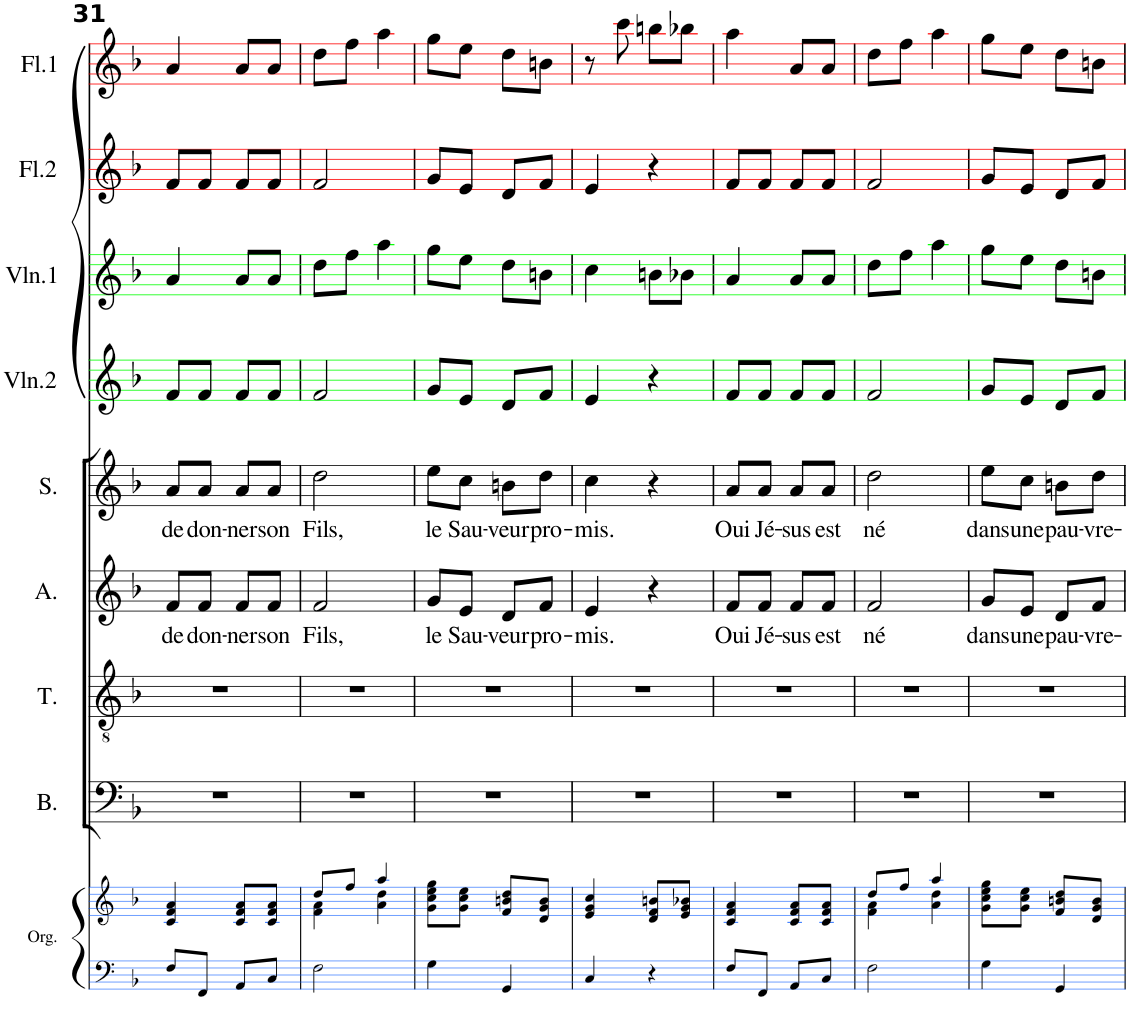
**kern	**kern	**kern	**kern	**kern	**text	**kern	**text	**kern	**kern	**kern	**kern
*part9	*part9	*part8	*part7	*part6	*part6	*part5	*part5	*part4	*part3	*part2	*part1
*staff10	*staff9	*staff8	*staff7	*staff6	*staff6	*staff5	*staff5	*staff4	*staff3	*staff2	*staff1
*I"Orgue	*	*I"Bass	*I"Ténor	*I"Alto	*	*I"Soprano	*	*I"Violon 2	*I"Violon 1	*I"Flûte 2	*I"Flûte 1
*I'Org.	*	*I'B.	*I'T.	*I'A.	*	*I'S.	*	*I'Vln.2	*I'Vln.1	*I'Fl.2	*I'Fl.1
!!LO:PB:g=z
*clefF4	*clefG2	*clefF4	*clefGv2	*clefG2	*	*clefG2	*	*clefG2	*clefG2	*clefG2	*clefG2
*k[b-]	*k[b-]	*k[b-]	*k[b-]	*k[b-]	*	*k[b-]	*	*k[b-]	*k[b-]	*k[b-]	*k[b-]
*M2/4	*M2/4	*M2/4	*M2/4	*M2/4	*	*M2/4	*	*M2/4	*M2/4	*M2/4	*M2/4
=31	=31	=31	=31	=31	=31	=31	=31	=31	=31	=31	=31
!	!	!	!	!	!LO:LY:b	!	!LO:LY:b	!	!	!	!
8F/L	4c/ 4f/ 4a/	2r	2r	8f/L	de	8a/L	de	8f/L	4a/	8f/L	4a/
!	!	!	!	!	!LO:LY:b	!	!LO:LY:b	!	!	!	!
8FF/J	.	.	.	8f/J	don-	8a/J	don-	8f/J	.	8f/J	.
!	!	!	!	!	!LO:LY:b	!	!LO:LY:b	!	!	!	!
8AA/L	8c/ 8f/ 8a/L	.	.	8f/L	-ner	8a/L	-ner	8f/L	8a/L	8f/L	8a/L
!	!	!	!	!	!LO:LY:b	!	!LO:LY:b	!	!	!	!
8C/J	8c/ 8f/ 8a/J	.	.	8f/J	son	8a/J	son	8f/J	8a/J	8f/J	8a/J
=32	=32	=32	=32	=32	=32	=32	=32	=32	=32	=32	=32
*	*^	*	*	*	*	*	*	*	*	*	*
!	!	!	!	!	!	!LO:LY:b	!	!LO:LY:b	!	!	!	!
2F\	8dd/L	4f\ 4a\	2r	2r	2f/	Fils,	2dd\	Fils,	2f/	8dd\L	2f/	8dd\L
.	8ff/J	.	.	.	.	.	.	.	.	8ff\J	.	8ff\J
.	4aa/	4a\ 4dd\	.	.	.	.	.	.	.	4aa\	.	4aa\
=33	=33	=33	=33	=33	=33	=33	=33	=33	=33	=33	=33	=33
!	!	!	!	!	!	!LO:LY:b	!	!LO:LY:b	!	!	!	!
*	*v	*v	*	*	*	*	*	*	*	*	*	*
4G\	8g\ 8cc\ 8ee\ 8gg\L	2r	2r	8g/L	le	8ee\L	le	8g/L	8gg\L	8g/L	8gg\L
!	!	!	!	!	!LO:LY:b	!	!LO:LY:b	!	!	!	!
.	8g\ 8cc\ 8ee\J	.	.	8e/J	Sau-	8cc\J	Sau-	8e/J	8ee\J	8e/J	8ee\J
!	!	!	!	!	!LO:LY:b	!	!LO:LY:b	!	!	!	!
4GG/	8f/ 8bn/ 8dd/L	.	.	8d/L	-veur	8bn\L	-veur	8d/L	8dd\L	8d/L	8dd\L
!	!	!	!	!	!LO:LY:b	!	!LO:LY:b	!	!	!	!
.	8d/ 8g/ 8b/J	.	.	8f/J	pro-	8dd\J	pro-	8f/J	8bn\J	8f/J	8bn\J
=34	=34	=34	=34	=34	=34	=34	=34	=34	=34	=34	=34
!	!	!	!	!	!LO:LY:b	!	!LO:LY:b	!	!	!	!
4C/	4e/ 4g/ 4cc/	2r	2r	4e/	-mis.	4cc\	-mis.	4e/	4cc\	4e/	8r
.	.	.	.	.	.	.	.	.	.	.	8ccc\
4r	8d/ 8f/ 8bn/L	.	.	4r	.	4r	.	4r	8bn\L	4r	8bbn\L
.	8e/ 8g/ 8b-X/J	.	.	.	.	.	.	.	8b-X\J	.	8bb-X\J
=35	=35	=35	=35	=35	=35	=35	=35	=35	=35	=35	=35
!	!	!	!	!	!LO:LY:b	!	!LO:LY:b	!	!	!	!
8F/L	4c/ 4f/ 4a/	2r	2r	8f/L	Oui	8a/L	Oui	8f/L	4a/	8f/L	4aa\
!	!	!	!	!	!LO:LY:b	!	!LO:LY:b	!	!	!	!
8FF/J	.	.	.	8f/J	Jé-	8a/J	Jé-	8f/J	.	8f/J	.
!	!	!	!	!	!LO:LY:b	!	!LO:LY:b	!	!	!	!
8AA/L	8c/ 8f/ 8a/L	.	.	8f/L	-sus	8a/L	-sus	8f/L	8a/L	8f/L	8a/L
!	!	!	!	!	!LO:LY:b	!	!LO:LY:b	!	!	!	!
8C/J	8c/ 8f/ 8a/J	.	.	8f/J	est	8a/J	est	8f/J	8a/J	8f/J	8a/J
=36	=36	=36	=36	=36	=36	=36	=36	=36	=36	=36	=36
*	*^	*	*	*	*	*	*	*	*	*	*
!	!	!	!	!	!	!LO:LY:b	!	!LO:LY:b	!	!	!	!
2F\	8dd/L	4f\ 4a\	2r	2r	2f/	né	2dd\	né	2f/	8dd\L	2f/	8dd\L
.	8ff/J	.	.	.	.	.	.	.	.	8ff\J	.	8ff\J
.	4aa/	4a\ 4dd\	.	.	.	.	.	.	.	4aa\	.	4aa\
=37	=37	=37	=37	=37	=37	=37	=37	=37	=37	=37	=37	=37
!	!	!	!	!	!	!LO:LY:b	!	!LO:LY:b	!	!	!	!
*	*v	*v	*	*	*	*	*	*	*	*	*	*
4G\	8g\ 8cc\ 8ee\ 8gg\L	2r	2r	8g/L	dans	8ee\L	dans	8g/L	8gg\L	8g/L	8gg\L
!	!	!	!	!	!LO:LY:b	!	!LO:LY:b	!	!	!	!
.	8g\ 8cc\ 8ee\J	.	.	8e/J	une	8cc\J	une	8e/J	8ee\J	8e/J	8ee\J
!	!	!	!	!	!LO:LY:b	!	!LO:LY:b	!	!	!	!
4GG/	8f/ 8bn/ 8dd/L	.	.	8d/L	pau-	8bn\L	pau-	8d/L	8dd\L	8d/L	8dd\L
!	!	!	!	!	!LO:LY:b	!	!LO:LY:b	!	!	!	!
.	8d/ 8g/ 8b/J	.	.	8f/J	-vre-	8dd\J	-vre-	8f/J	8bn\J	8f/J	8bn\J
=	=	=	=	=	=	=	=	=	=	=	=
*-	*-	*-	*-	*-	*-	*-	*-	*-	*-	*-	*-
